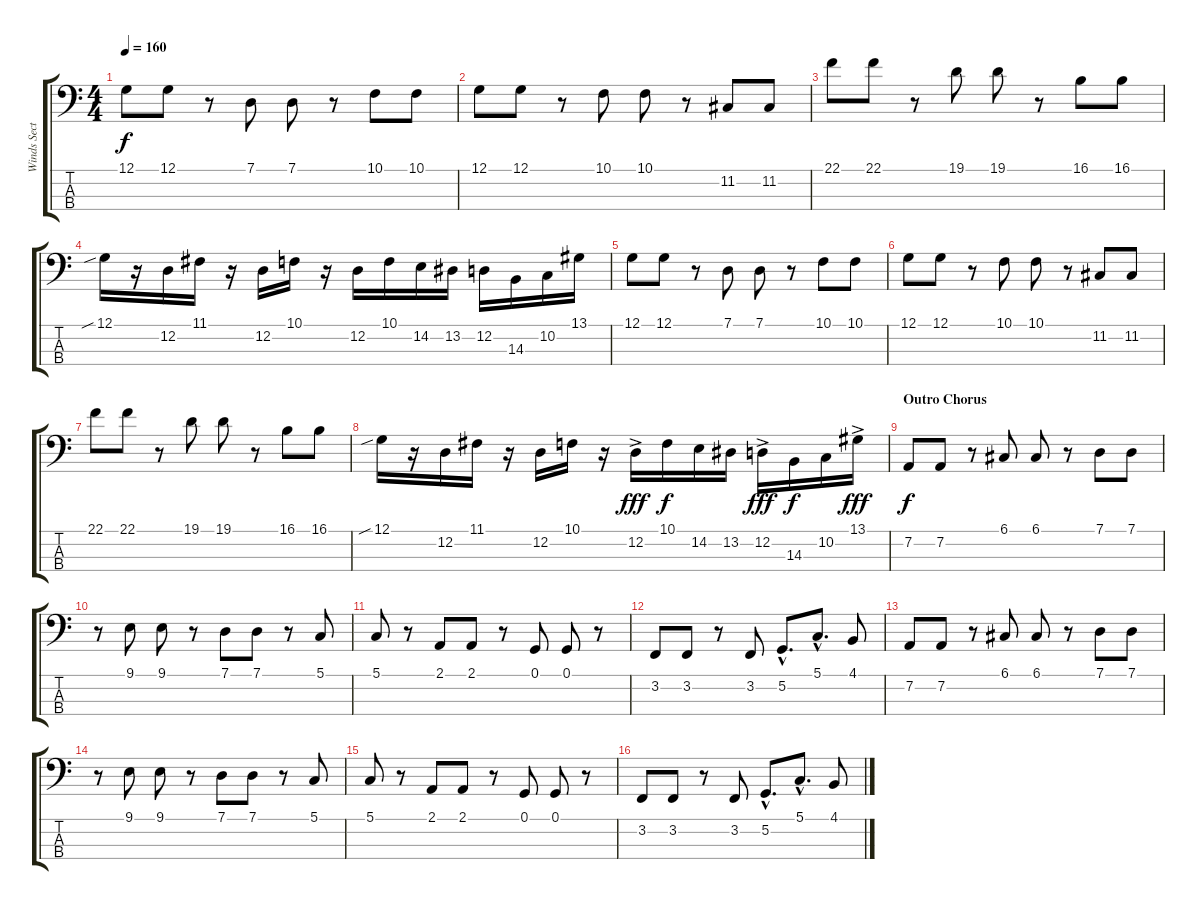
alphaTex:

\track ("Winds Section" "Winds Sect") {instrument bassoon}
\staff {score tabs}
\tuning (G2 D2 A1 E1) {hide}
\ts (4 4)
\tempo 160
\clef f4
\ks c
12.1.8{dy f} 12.1.8 r.8 7.1.8 7.1.8 r.8 10.1.8 10.1.8 |
12.1.8 12.1.8 r.8 10.1.8 10.1.8 r.8 11.2.8 11.2.8 |
22.1.8 22.1.8 r.8 19.1.8 19.1.8 r.8 16.1.8 16.1.8 |
12.1{sib}.16 r.16 12.2.16 11.1.16 r.16 12.2.16 10.1.16 r.16 12.2.16 10.1.16 14.2.16 13.2.16 12.2.16 14.3.16 10.2.16 13.1.16 |
12.1.8 12.1.8 r.8 7.1.8 7.1.8 r.8 10.1.8 10.1.8 |
12.1.8 12.1.8 r.8 10.1.8 10.1.8 r.8 11.2.8 11.2.8 |
22.1.8 22.1.8 r.8 19.1.8 19.1.8 r.8 16.1.8 16.1.8 |
12.1{sib}.16 r.16 12.2.16 11.1.16 r.16 12.2.16 10.1.16 r.16 12.2{ac}.16{dy fff} 10.1.16{dy f} 14.2.16 13.2.16 12.2{ac}.16{dy fff} 14.3.16{dy f} 10.2.16 13.1{ac}.16{dy fff} |
\section ("" "Outro Chorus")
7.2.8{dy f volume 12} 7.2.8 r.8 6.1.8 6.1.8 r.8 7.1.8 7.1.8 |
r.8 9.1.8 9.1.8 r.8 7.1.8 7.1.8 r.8 5.1.8 |
5.1.8 r.8 2.1.8 2.1.8 r.8 0.1.8 0.1.8 r.8 |
3.2.8 3.2.8 r.8 3.2.8 5.2{hac}.8{d} 5.1{hac}.8{d} 4.1.8 |
7.2.8 7.2.8 r.8 6.1.8 6.1.8 r.8 7.1.8 7.1.8 |
r.8 9.1.8 9.1.8 r.8 7.1.8 7.1.8 r.8 5.1.8 |
5.1.8 r.8 2.1.8 2.1.8 r.8 0.1.8 0.1.8 r.8 |
3.2.8 3.2.8 r.8 3.2.8 5.2{hac}.8{d} 5.1{hac}.8{d} 4.1.8
